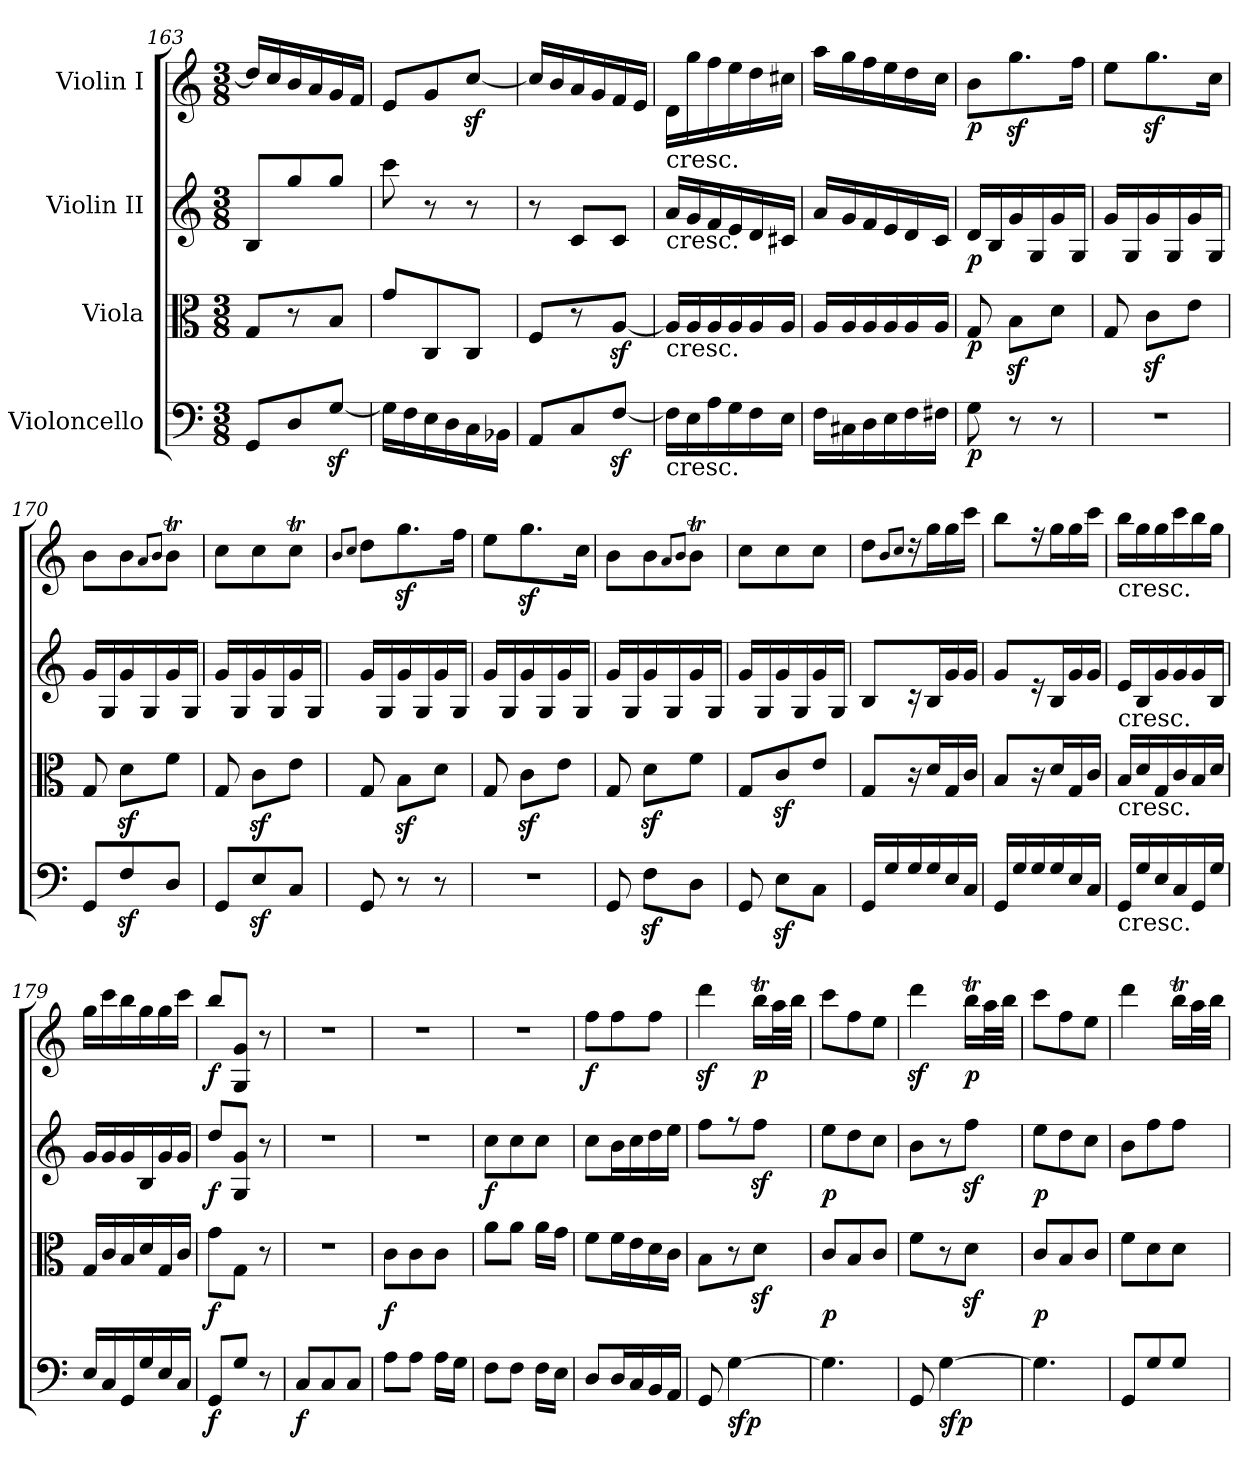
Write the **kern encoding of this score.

**kern	**dynam	**kern	**dynam	**kern	**dynam	**kern	**dynam
*part4	*part4	*part3	*part3	*part2	*part2	*part1	*part1
*staff4	*staff4	*staff3	*staff3	*staff2	*staff2	*staff1	*staff1
*I"Violoncello	*	*I"Viola	*	*I"Violin II	*	*I"Violin I	*
*clefF4	*	*clefC3	*	*clefG2	*	*clefG2	*
*k[]	*	*k[]	*	*k[]	*	*k[]	*
*M3/8	*	*M3/8	*	*M3/8	*	*M3/8	*
=163	=163	=163	=163	=163	=163	=163	=163
8GG/L	.	8G/L	.	8B/L	.	16dd/LL]	.
.	.	.	.	.	.	16cc/	.
8D/	.	8r	.	8gg/	.	16b/	.
.	.	.	.	.	.	16a/	.
[8Gz</J	.	8B/J	.	8gg/J	.	16g/	.
.	.	.	.	.	.	16f/JJ	.
=164	=164	=164	=164	=164	=164	=164	=164
16G\LL]	.	8g/L	.	8ccc\	.	8e/L	.
16F\	.	.	.	.	.	.	.
16E\	.	8C/	.	8r	.	8g/	.
16D\	.	.	.	.	.	.	.
16C\	.	8C/J	.	8r	.	[8ccz</J	.
16BB-X\JJ	.	.	.	.	.	.	.
=165	=165	=165	=165	=165	=165	=165	=165
8AA/L	.	8F/L	.	8r	.	16cc/LL]	.
.	.	.	.	.	.	16b/	.
8C/	.	8r	.	8c/L	.	16a/	.
.	.	.	.	.	.	16g/	.
[8Fz</J	.	[8Az</J	.	8c/J	.	16f/	.
.	.	.	.	.	.	16e/JJ	.
=166	=166	=166	=166	=166	=166	=166	=166
!	!	!	!	!	!	!LO:TX:b:t=cresc.	!
!	!	!	!	!LO:TX:b:t=cresc.	!	!	!
!	!	!LO:TX:b:t=cresc.	!	!	!	!	!
!LO:TX:b:t=cresc.	!	!	!	!	!	!	!
16F\LL]	.	16A/LL]	.	16a/LL	.	16d\LL	.
16E\	.	16A/	.	16g/	.	16gg\	.
16A\	.	16A/	.	16f/	.	16ff\	.
16G\	.	16A/	.	16e/	.	16ee\	.
16F\	.	16A/	.	16d/	.	16dd\	.
16E\JJ	.	16A/JJ	.	16c#X/JJ	.	16cc#X\JJ	.
!!LO:PB:g=z
=167	=167	=167	=167	=167	=167	=167	=167
16F\LL	.	16A/LL	.	16a/LL	.	16aa\LL	.
16C#X\	.	16A/	.	16g/	.	16gg\	.
16D\	.	16A/	.	16f/	.	16ff\	.
16E\	.	16A/	.	16e/	.	16ee\	.
16F\	.	16A/	.	16d/	.	16dd\	.
16F#X\JJ	.	16A/JJ	.	16c/JJ	.	16cc\JJ	.
=168	=168	=168	=168	=168	=168	=168	=168
!	!LO:DY:b	!	!LO:DY:b	!	!LO:DY:b	!	!LO:DY:b
8G\	p	8G/	p	16d/LL	p	8b\L	p
.	.	.	.	16B/	.	.	.
8r	.	8Bz<\L	.	16g/	.	8.ggz<\	.
.	.	.	.	16G/	.	.	.
8r	.	8d\J	.	16g/	.	.	.
.	.	.	.	16G/JJ	.	16ff\Jk	.
=169	=169	=169	=169	=169	=169	=169	=169
4.r	.	8G/	.	16g/LL	.	8ee\L	.
.	.	.	.	16G/	.	.	.
.	.	8cz<\L	.	16g/	.	8.ggz<\	.
.	.	.	.	16G/	.	.	.
.	.	8e\J	.	16g/	.	.	.
.	.	.	.	16G/JJ	.	16cc\Jk	.
=170	=170	=170	=170	=170	=170	=170	=170
8GG/L	.	8G/	.	16g/LL	.	8b\L	.
.	.	.	.	16G/	.	.	.
8Fz</	.	8dz<\L	.	16g/	.	8b\	.
.	.	.	.	16G/	.	.	.
.	.	.	.	.	.	8qa/L	.
.	.	.	.	.	.	8qb/J	.
8D/J	.	8f\J	.	16g/	.	8bt\J	.
.	.	.	.	16G/JJ	.	.	.
=171	=171	=171	=171	=171	=171	=171	=171
8GG/L	.	8G/	.	16g/LL	.	8cc\L	.
.	.	.	.	16G/	.	.	.
8Ez</	.	8cz<\L	.	16g/	.	8cc\	.
.	.	.	.	16G/	.	.	.
8C/J	.	8e\J	.	16g/	.	8ccT\J	.
.	.	.	.	16G/JJ	.	.	.
=172	=172	=172	=172	=172	=172	=172	=172
.	.	.	.	.	.	8qb/L	.
.	.	.	.	.	.	8qcc/J	.
8GG/	.	8G/	.	16g/LL	.	8dd\L	.
.	.	.	.	16G/	.	.	.
8r	.	8Bz<\L	.	16g/	.	8.ggz<\	.
.	.	.	.	16G/	.	.	.
8r	.	8d\J	.	16g/	.	.	.
.	.	.	.	16G/JJ	.	16ff\Jk	.
!!LO:LB:g=z
=173	=173	=173	=173	=173	=173	=173	=173
4.r	.	8G/	.	16g/LL	.	8ee\L	.
.	.	.	.	16G/	.	.	.
.	.	8cz<\L	.	16g/	.	8.ggz<\	.
.	.	.	.	16G/	.	.	.
.	.	8e\J	.	16g/	.	.	.
.	.	.	.	16G/JJ	.	16cc\Jk	.
=174	=174	=174	=174	=174	=174	=174	=174
8GG/	.	8G/	.	16g/LL	.	8b\L	.
.	.	.	.	16G/	.	.	.
8Fz<\L	.	8dz<\L	.	16g/	.	8b\	.
.	.	.	.	16G/	.	.	.
.	.	.	.	.	.	8qa/L	.
.	.	.	.	.	.	8qb/J	.
8D\J	.	8f\J	.	16g/	.	8bt\J	.
.	.	.	.	16G/JJ	.	.	.
=175	=175	=175	=175	=175	=175	=175	=175
8GG/	.	8G/L	.	16g/LL	.	8cc\L	.
.	.	.	.	16G/	.	.	.
8Ez<\L	.	8cz</	.	16g/	.	8cc\	.
.	.	.	.	16G/	.	.	.
8C\J	.	8e/J	.	16g/	.	8cc\J	.
.	.	.	.	16G/JJ	.	.	.
=176	=176	=176	=176	=176	=176	=176	=176
16GG/LL	.	8G/L	.	8B/L	.	8dd\L	.
16G/	.	.	.	.	.	.	.
.	.	.	.	.	.	8qb/L	.
.	.	.	.	.	.	8qcc/J	.
16G/	.	16r	.	16r	.	16r	.
16G/	.	16d/L	.	16B/L	.	16gg\L	.
16E/	.	16G/	.	16g/	.	16gg\	.
16C/JJ	.	16c/JJ	.	16g/JJ	.	16ccc\JJ	.
=177	=177	=177	=177	=177	=177	=177	=177
16GG/LL	.	8B/L	.	8g/L	.	8bb\L	.
16G/	.	.	.	.	.	.	.
16G/	.	16r	.	16r	.	16r	.
16G/	.	16d/L	.	16B/L	.	16gg\L	.
16E/	.	16G/	.	16g/	.	16gg\	.
16C/JJ	.	16c/JJ	.	16g/JJ	.	16ccc\JJ	.
=178	=178	=178	=178	=178	=178	=178	=178
!	!	!	!	!	!	!LO:TX:b:t=cresc.	!
!	!	!	!	!LO:TX:b:t=cresc.	!	!	!
!	!	!LO:TX:b:t=cresc.	!	!	!	!	!
!LO:TX:b:t=cresc.	!	!	!	!	!	!	!
16GG/LL	.	16B/LL	.	16e/LL	.	16bb\LL	.
16G/	.	16d/	.	16B/	.	16gg\	.
16E/	.	16G/	.	16g/	.	16gg\	.
16C/	.	16c/	.	16g/	.	16ccc\	.
16GG/	.	16B/	.	16g/	.	16bb\	.
16G/JJ	.	16d/JJ	.	16B/JJ	.	16gg\JJ	.
!!LO:PB:g=z
=179	=179	=179	=179	=179	=179	=179	=179
16E/LL	.	16G/LL	.	16g/LL	.	16gg\LL	.
16C/	.	16c/	.	16g/	.	16ccc\	.
16GG/	.	16B/	.	16g/	.	16bb\	.
16G/	.	16d/	.	16B/	.	16gg\	.
16E/	.	16G/	.	16g/	.	16gg\	.
16C/JJ	.	16c/JJ	.	16g/JJ	.	16ccc\JJ	.
=180	=180	=180	=180	=180	=180	=180	=180
!	!LO:DY:b	!	!LO:DY:b	!	!LO:DY:b	!	!LO:DY:b
8GG/L	f	8g\L	f	8dd/L	f	8bb/L	f
8G/J	.	8G\J	.	8G/ 8g/J	.	8G/ 8g/J	.
8r	.	8r	.	8r	.	8r	.
=181	=181	=181	=181	=181	=181	=181	=181
!	!LO:DY:b	!	!	!	!	!	!
8C/L	f	4.r	.	4.r	.	4.r	.
8C/	.	.	.	.	.	.	.
8C/J	.	.	.	.	.	.	.
=182	=182	=182	=182	=182	=182	=182	=182
!	!	!	!LO:DY:b	!	!	!	!
8A\L	.	8c\L	f	4.r	.	4.r	.
8A\J	.	8c\	.	.	.	.	.
16A\LL	.	8c\J	.	.	.	.	.
16G\JJ	.	.	.	.	.	.	.
=183	=183	=183	=183	=183	=183	=183	=183
!	!	!	!	!	!LO:DY:b	!	!
8F\L	.	8a\L	.	8cc\L	f	4.r	.
8F\J	.	8a\J	.	8cc\	.	.	.
16F\LL	.	16a\LL	.	8cc\J	.	.	.
16E\JJ	.	16g\JJ	.	.	.	.	.
=184	=184	=184	=184	=184	=184	=184	=184
!	!	!	!	!	!	!	!LO:DY:b
8D/L	.	8f\L	.	8cc\L	.	8ff\L	f
16D/L	.	16f\L	.	16b\L	.	8ff\	.
16C/	.	16e\	.	16cc\	.	.	.
16BB/	.	16d\	.	16dd\	.	8ff\J	.
16AA/JJ	.	16c\JJ	.	16ee\JJ	.	.	.
=185	=185	=185	=185	=185	=185	=185	=185
8GG/	.	8B\L	.	8ff\L	.	4dddz<\	.
!	!LO:DY:b	!	!	!	!	!	!
[4G\	sfp	8r	.	8r	.	.	.
!	!	!	!	!	!	!	!LO:DY:b
.	.	8dz<\J	.	8ffz<\J	.	16bbt\LL	p
.	.	.	.	.	.	32aaTTT\L	.
.	.	.	.	.	.	32bb\JJJ	.
!!LO:LB:g=z
=186	=186	=186	=186	=186	=186	=186	=186
!	!	!	!LO:DY:b	!	!LO:DY:b	!	!
4.G\]	.	8c/L	p	8ee\L	p	8ccc\L	.
.	.	8B/	.	8dd\	.	8ff\	.
.	.	8c/J	.	8cc\J	.	8ee\J	.
!!LO:PB:g=z
=187	=187	=187	=187	=187	=187	=187	=187
8GG/	.	8f\L	.	8b\L	.	4dddz<\	.
!	!LO:DY:b	!	!	!	!	!	!
[4G\	sfp	8r	.	8r	.	.	.
!	!	!	!	!	!	!	!LO:DY:b
.	.	8dz<\J	.	8ffz<\J	.	16bbt\LL	p
.	.	.	.	.	.	32aaTTT\L	.
.	.	.	.	.	.	32bb\JJJ	.
=188	=188	=188	=188	=188	=188	=188	=188
!	!	!	!LO:DY:b	!	!LO:DY:b	!	!
4.G\]	.	8c/L	p	8ee\L	p	8ccc\L	.
.	.	8B/	.	8dd\	.	8ff\	.
.	.	8c/J	.	8cc\J	.	8ee\J	.
=189	=189	=189	=189	=189	=189	=189	=189
8GG/L	.	8f\L	.	8b\L	.	4ddd\	.
8G/	.	8d\	.	8ff\	.	.	.
8G/J	.	8d\J	.	8ff\J	.	16bbt\LL	.
.	.	.	.	.	.	32aaTTT\L	.
.	.	.	.	.	.	32bb\JJJ	.
=	=	=	=	=	=	=	=
*-	*-	*-	*-	*-	*-	*-	*-
